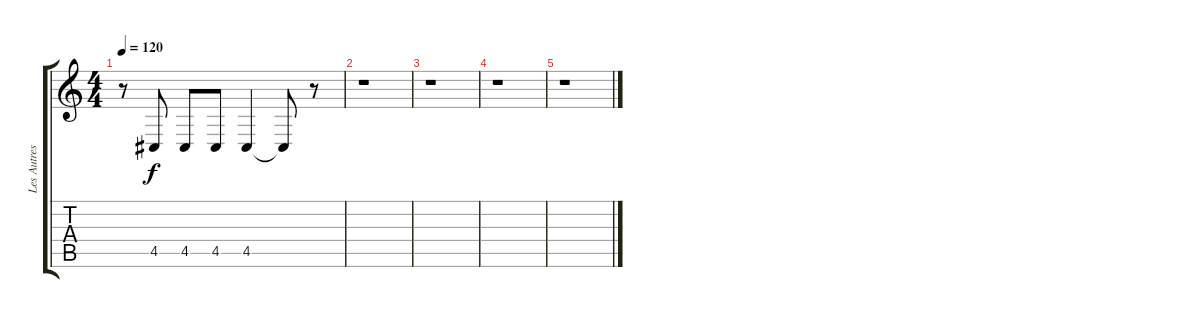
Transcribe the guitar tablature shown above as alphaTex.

\track ("Les Autres Wriggles" "Les Autres") {instrument sopranosax}
\staff {score tabs}
\tuning (E4 B3 G3 D3 A2 E2) {hide}
\ts (4 4)
\tempo 120
\clef g2
\ks c
r.8{dy f} 4.5.8 4.5.8 4.5.8 4.5.4 4.5{t}.8 r.8 |
r.1 |
r.1 |
r.1 |
r.1
